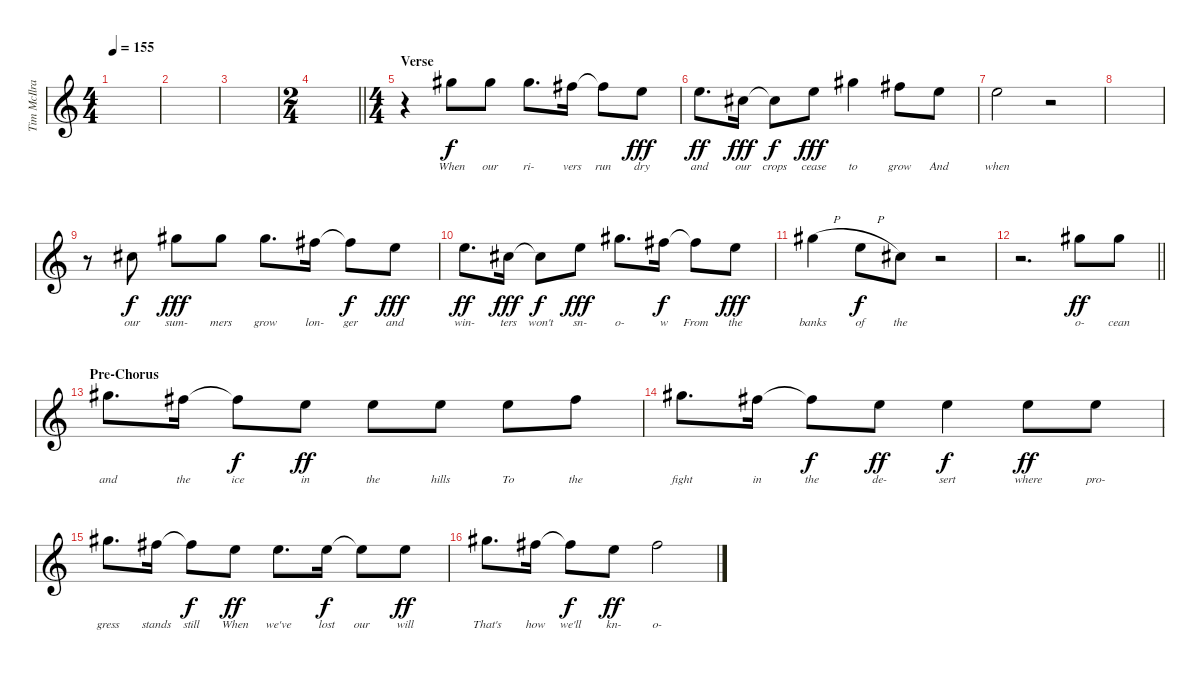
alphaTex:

\track ("Tim McIlrath - Vocals" "Tim McIlra") {instrument overdrivenguitar}
\staff {score}
\tuning (E4 B3 G3 D3 A2 E2) {hide}
\ts (4 4)
\tempo 155
\clef g2
\ks c
|
|
|
\ts (2 4)
\barLineRight lightlight
|
\ts (4 4)
\section ("" "Verse")
r.4 13.3.8{lyrics (0 "When") lyrics (1 "") lyrics (2 "") lyrics (3 "") lyrics (4 "")} 13.3.8{lyrics (0 "our") lyrics (1 "") lyrics (2 "") lyrics (3 "") lyrics (4 "")} 13.3.8{d lyrics (0 "ri-") lyrics (1 "") lyrics (2 "") lyrics (3 "") lyrics (4 "")} 11.3.16{lyrics (0 "vers") lyrics (1 "") lyrics (2 "") lyrics (3 "") lyrics (4 "")} 11.3{t}.8{lyrics (0 "run") lyrics (1 "") lyrics (2 "") lyrics (3 "") lyrics (4 "") dy f} 9.3.8{lyrics (0 "dry") lyrics (1 "") lyrics (2 "") lyrics (3 "") lyrics (4 "") dy fff} |
9.3.8{d lyrics (0 "and") lyrics (1 "") lyrics (2 "") lyrics (3 "") lyrics (4 "") dy ff} 6.3.16{lyrics (0 "our") lyrics (1 "") lyrics (2 "") lyrics (3 "") lyrics (4 "") dy fff} 6.3{t}.8{lyrics (0 "crops") lyrics (1 "") lyrics (2 "") lyrics (3 "") lyrics (4 "") dy f} 9.3.8{lyrics (0 "cease") lyrics (1 "") lyrics (2 "") lyrics (3 "") lyrics (4 "") dy fff} 13.3.4{lyrics (0 "to") lyrics (1 "") lyrics (2 "") lyrics (3 "") lyrics (4 "")} 11.3.8{lyrics (0 "grow") lyrics (1 "") lyrics (2 "") lyrics (3 "") lyrics (4 "")} 9.3.8{lyrics (0 "And") lyrics (1 "") lyrics (2 "") lyrics (3 "") lyrics (4 "")} |
9.3.2{lyrics (0 "when") lyrics (1 "") lyrics (2 "") lyrics (3 "") lyrics (4 "")} r.2 |
|
r.8 6.3.8{lyrics (0 "our") lyrics (1 "") lyrics (2 "") lyrics (3 "") lyrics (4 "") dy f} 13.3.8{lyrics (0 "sum-") lyrics (1 "") lyrics (2 "") lyrics (3 "") lyrics (4 "") dy fff} 13.3.8{lyrics (0 "mers") lyrics (1 "") lyrics (2 "") lyrics (3 "") lyrics (4 "")} 13.3.8{d lyrics (0 "grow") lyrics (1 "") lyrics (2 "") lyrics (3 "") lyrics (4 "")} 11.3.16{lyrics (0 "lon-") lyrics (1 "") lyrics (2 "") lyrics (3 "") lyrics (4 "")} 11.3{t}.8{lyrics (0 "ger") lyrics (1 "") lyrics (2 "") lyrics (3 "") lyrics (4 "") dy f} 9.3.8{lyrics (0 "and") lyrics (1 "") lyrics (2 "") lyrics (3 "") lyrics (4 "") dy fff} |
9.3.8{d lyrics (0 "win-") lyrics (1 "") lyrics (2 "") lyrics (3 "") lyrics (4 "") dy ff} 6.3.16{lyrics (0 "ters") lyrics (1 "") lyrics (2 "") lyrics (3 "") lyrics (4 "") dy fff} 6.3{t}.8{lyrics (0 "won't") lyrics (1 "") lyrics (2 "") lyrics (3 "") lyrics (4 "") dy f} 9.3.8{lyrics (0 "sn-") lyrics (1 "") lyrics (2 "") lyrics (3 "") lyrics (4 "") dy fff} 13.3.8{d lyrics (0 "o-") lyrics (1 "") lyrics (2 "") lyrics (3 "") lyrics (4 "")} 11.3.16{lyrics (0 "w") lyrics (1 "") lyrics (2 "") lyrics (3 "") lyrics (4 "") dy f} 11.3{t}.8{lyrics (0 "From") lyrics (1 "") lyrics (2 "") lyrics (3 "") lyrics (4 "")} 9.3.8{lyrics (0 "the") lyrics (1 "") lyrics (2 "") lyrics (3 "") lyrics (4 "") dy fff} |
13.3{h}.4{lyrics (0 "banks") lyrics (1 "") lyrics (2 "") lyrics (3 "") lyrics (4 "")} 9.3{h}.8{lyrics (0 "of") lyrics (1 "") lyrics (2 "") lyrics (3 "") lyrics (4 "") dy f} 6.3.8{lyrics (0 "the") lyrics (1 "") lyrics (2 "") lyrics (3 "") lyrics (4 "")} r.2 |
\barLineRight lightlight
r.2{d} 13.3.8{lyrics (0 "o-") lyrics (1 "") lyrics (2 "") lyrics (3 "") lyrics (4 "") dy ff} 13.3.8{lyrics (0 "cean") lyrics (1 "") lyrics (2 "") lyrics (3 "") lyrics (4 "")} |
\section ("" "Pre-Chorus")
13.3.8{d lyrics (0 "and") lyrics (1 "") lyrics (2 "") lyrics (3 "") lyrics (4 "")} 11.3.16{lyrics (0 "the") lyrics (1 "") lyrics (2 "") lyrics (3 "") lyrics (4 "")} 11.3{t}.8{lyrics (0 "ice") lyrics (1 "") lyrics (2 "") lyrics (3 "") lyrics (4 "") dy f} 9.3.8{lyrics (0 "in") lyrics (1 "") lyrics (2 "") lyrics (3 "") lyrics (4 "") dy ff} 9.3.8{lyrics (0 "the") lyrics (1 "") lyrics (2 "") lyrics (3 "") lyrics (4 "")} 9.3.8{lyrics (0 "hills") lyrics (1 "") lyrics (2 "") lyrics (3 "") lyrics (4 "")} 9.3.8{lyrics (0 "To") lyrics (1 "") lyrics (2 "") lyrics (3 "") lyrics (4 "")} 11.3.8{lyrics (0 "the") lyrics (1 "") lyrics (2 "") lyrics (3 "") lyrics (4 "")} |
13.3.8{d lyrics (0 "fight") lyrics (1 "") lyrics (2 "") lyrics (3 "") lyrics (4 "")} 11.3.16{lyrics (0 "in") lyrics (1 "") lyrics (2 "") lyrics (3 "") lyrics (4 "")} 11.3{t}.8{lyrics (0 "the") lyrics (1 "") lyrics (2 "") lyrics (3 "") lyrics (4 "") dy f} 9.3.8{lyrics (0 "de-") lyrics (1 "") lyrics (2 "") lyrics (3 "") lyrics (4 "") dy ff} 9.3.4{lyrics (0 "sert") lyrics (1 "") lyrics (2 "") lyrics (3 "") lyrics (4 "") dy f} 9.3.8{lyrics (0 "where") lyrics (1 "") lyrics (2 "") lyrics (3 "") lyrics (4 "") dy ff} 9.3.8{lyrics (0 "pro-") lyrics (1 "") lyrics (2 "") lyrics (3 "") lyrics (4 "")} |
13.3.8{d lyrics (0 "gress") lyrics (1 "") lyrics (2 "") lyrics (3 "") lyrics (4 "")} 11.3.16{lyrics (0 "stands") lyrics (1 "") lyrics (2 "") lyrics (3 "") lyrics (4 "")} 11.3{t}.8{lyrics (0 "still") lyrics (1 "") lyrics (2 "") lyrics (3 "") lyrics (4 "") dy f} 9.3.8{lyrics (0 "When") lyrics (1 "") lyrics (2 "") lyrics (3 "") lyrics (4 "") dy ff} 9.3.8{d lyrics (0 "we've") lyrics (1 "") lyrics (2 "") lyrics (3 "") lyrics (4 "")} 9.3.16{lyrics (0 "lost") lyrics (1 "") lyrics (2 "") lyrics (3 "") lyrics (4 "") dy f} 9.3{t}.8{lyrics (0 "our") lyrics (1 "") lyrics (2 "") lyrics (3 "") lyrics (4 "")} 9.3.8{lyrics (0 "will") lyrics (1 "") lyrics (2 "") lyrics (3 "") lyrics (4 "") dy ff} |
13.3.8{d lyrics (0 "That's") lyrics (1 "") lyrics (2 "") lyrics (3 "") lyrics (4 "")} 11.3.16{lyrics (0 "how") lyrics (1 "") lyrics (2 "") lyrics (3 "") lyrics (4 "")} 11.3{t}.8{lyrics (0 "we'll") lyrics (1 "") lyrics (2 "") lyrics (3 "") lyrics (4 "") dy f} 9.3.8{lyrics (0 "kn-") lyrics (1 "") lyrics (2 "") lyrics (3 "") lyrics (4 "") dy ff} 11.3.2{lyrics (0 "o-") lyrics (1 "") lyrics (2 "") lyrics (3 "") lyrics (4 "")}
